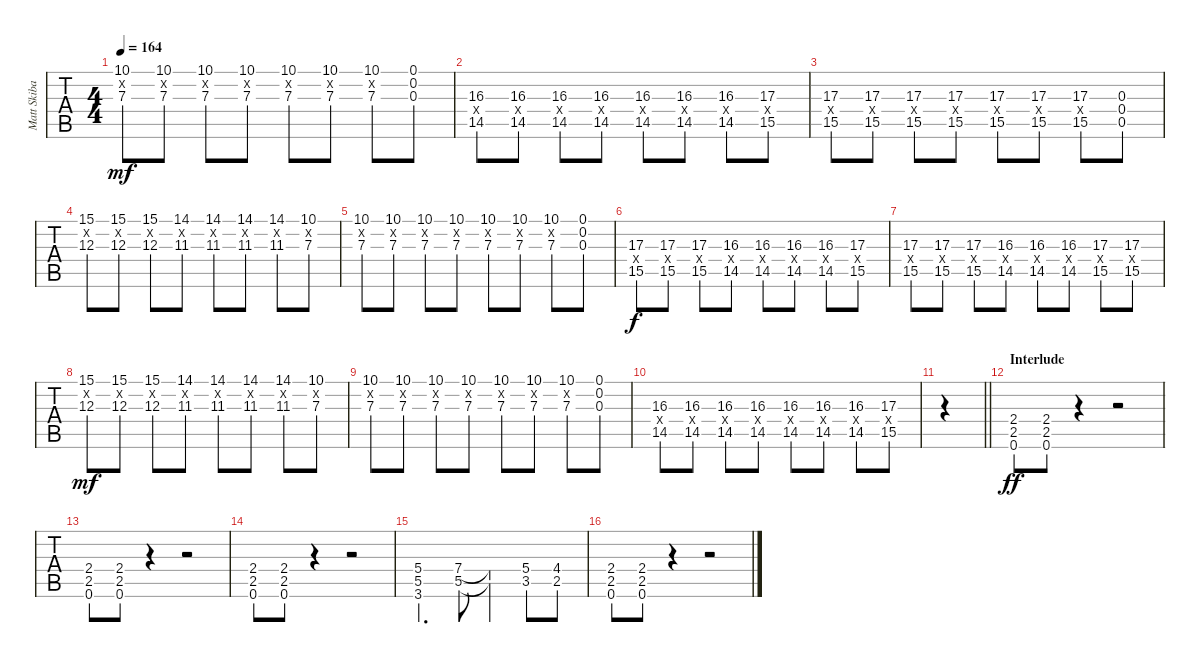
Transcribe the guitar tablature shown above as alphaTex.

\track ("Matt Skiba - Guitar One" "Matt Skiba") {instrument distortionguitar}
\staff {tabs}
\tuning (E4 B3 G3 D3 A2 E2) {hide}
\ts (4 4)
\tempo 164
\clef g2
\ks eminor
(10.1 10.2{x} 7.3).8{dy mf} (10.1 10.2{x} 7.3).8 (10.1 10.2{x} 7.3).8 (10.1 10.2{x} 7.3).8 (10.1 10.2{x} 7.3).8 (10.1 10.2{x} 7.3).8 (10.1 10.2{x} 7.3).8 (0.1 0.2 0.3).8 |
(16.3 14.4{x} 14.5).8 (16.3 14.4{x} 14.5).8 (16.3 14.4{x} 14.5).8 (16.3 14.4{x} 14.5).8 (16.3 14.4{x} 14.5).8 (16.3 14.4{x} 14.5).8 (16.3 14.4{x} 14.5).8 (17.3 15.4{x} 15.5).8 |
(17.3 15.4{x} 15.5).8 (17.3 15.4{x} 15.5).8 (17.3 15.4{x} 15.5).8 (17.3 15.4{x} 15.5).8 (17.3 15.4{x} 15.5).8 (17.3 15.4{x} 15.5).8 (17.3 15.4{x} 15.5).8 (0.3 0.4 0.5).8 |
(15.1 12.2{x} 12.3).8 (15.1 12.2{x} 12.3).8 (15.1 12.2{x} 12.3).8 (14.1 11.2{x} 11.3).8 (14.1 11.2{x} 11.3).8 (14.1 11.2{x} 11.3).8 (14.1 11.2{x} 11.3).8 (10.1 7.2{x} 7.3).8 |
(10.1 10.2{x} 7.3).8 (10.1 10.2{x} 7.3).8 (10.1 10.2{x} 7.3).8 (10.1 10.2{x} 7.3).8 (10.1 10.2{x} 7.3).8 (10.1 10.2{x} 7.3).8 (10.1 10.2{x} 7.3).8 (0.1 0.2 0.3).8 |
(17.3 15.4{x} 15.5).8{dy f} (17.3 15.4{x} 15.5).8 (17.3 15.4{x} 15.5).8 (16.3 14.4{x} 14.5).8 (16.3 14.4{x} 14.5).8 (16.3 14.4{x} 14.5).8 (16.3 14.4{x} 14.5).8 (17.3 15.4{x} 15.5).8 |
(17.3 15.4{x} 15.5).8 (17.3 15.4{x} 15.5).8 (17.3 15.4{x} 15.5).8 (16.3 14.4{x} 14.5).8 (16.3 14.4{x} 14.5).8 (16.3 14.4{x} 14.5).8 (17.3 15.4{x} 15.5).8 (17.3 15.4{x} 15.5).8 |
(15.1 12.2{x} 12.3).8{dy mf} (15.1 12.2{x} 12.3).8 (15.1 12.2{x} 12.3).8 (14.1 11.2{x} 11.3).8 (14.1 11.2{x} 11.3).8 (14.1 11.2{x} 11.3).8 (14.1 11.2{x} 11.3).8 (10.1 7.2{x} 7.3).8 |
(10.1 10.2{x} 7.3).8 (10.1 10.2{x} 7.3).8 (10.1 10.2{x} 7.3).8 (10.1 10.2{x} 7.3).8 (10.1 10.2{x} 7.3).8 (10.1 10.2{x} 7.3).8 (10.1 10.2{x} 7.3).8 (0.1 0.2 0.3).8 |
(16.3 14.4{x} 14.5).8 (16.3 14.4{x} 14.5).8 (16.3 14.4{x} 14.5).8 (16.3 14.4{x} 14.5).8 (16.3 14.4{x} 14.5).8 (16.3 14.4{x} 14.5).8 (16.3 14.4{x} 14.5).8 (17.3 15.4{x} 15.5).8 |
\barLineRight lightlight
|
\section ("" "Interlude")
(2.4 2.5 0.6).8{dy ff} (2.4 2.5 0.6).8 r.4 r.2 |
(2.4 2.5 0.6).8 (2.4 2.5 0.6).8 r.4 r.2 |
(2.4 2.5 0.6).8 (2.4 2.5 0.6).8 r.4 r.2 |
(5.4 5.5 3.6).4{d} (7.4 5.5).8 (7.4{t} 5.5{t}).4 (5.4 3.5).8 (4.4 2.5).8 |
(2.4 2.5 0.6).8 (2.4 2.5 0.6).8 r.4 r.2
